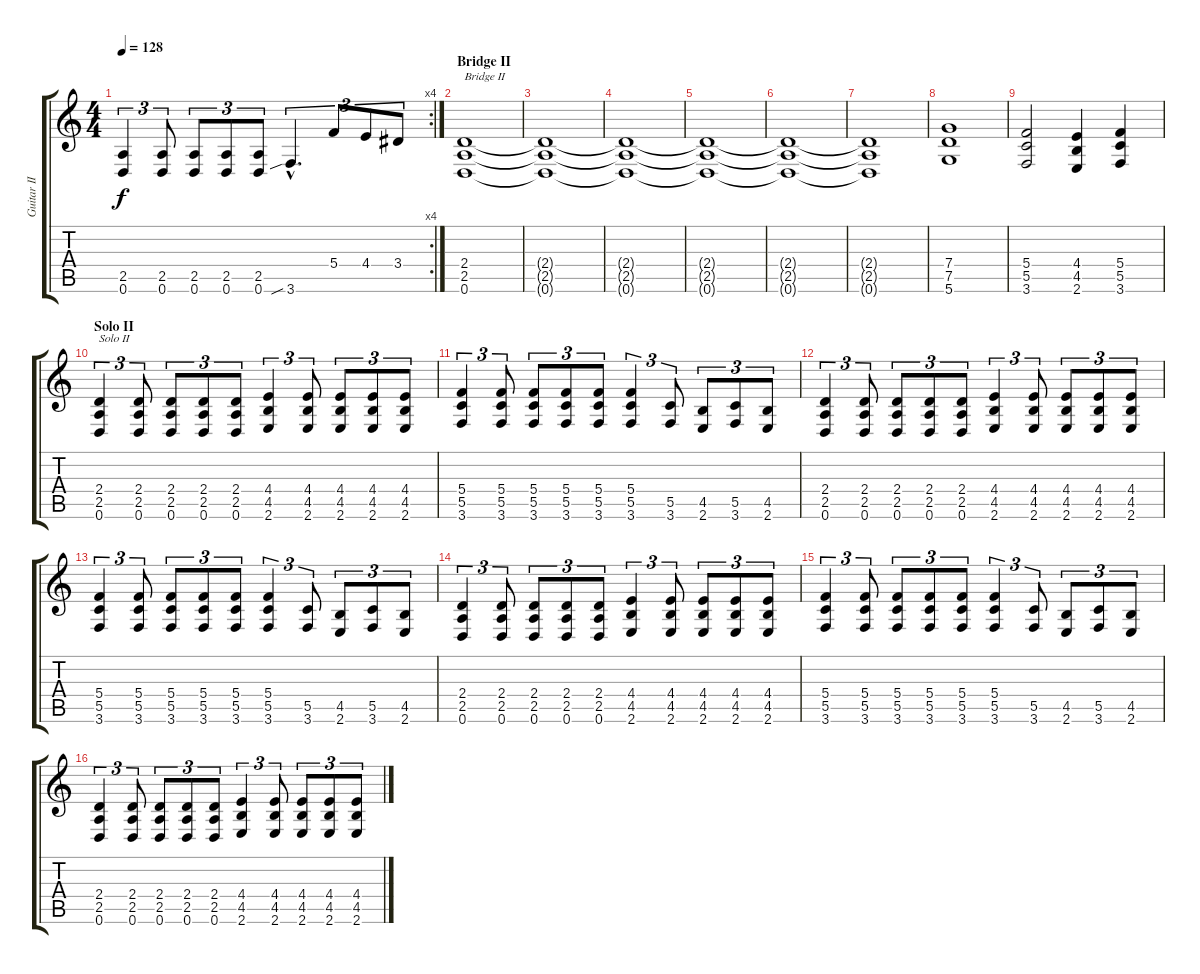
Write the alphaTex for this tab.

\track ("Guitar II [Marco Tervonen]" "Guitar II ") {instrument distortionguitar}
\staff {score tabs}
\tuning (D4 A3 F3 C3 G2 D2) {hide}
\rc 4
\ts (4 4)
\tempo 128
\clef g2
\ks c
(2.5 0.6).4{tu (3 2) dy f} (2.5 0.6).8{tu (3 2)} (2.5 0.6).8{tu (3 2)} (2.5 0.6).8{tu (3 2)} (2.5 0.6).8{tu (3 2)} 3.6{sib hac}.4{d tu (3 2)} 5.4.8{tu (3 2)} 4.4.8{tu (3 2)} 3.4.8{tu (3 2)} |
\section ("" "Bridge II")
(2.4 2.5 0.6).1{txt "Bridge II"} |
(2.4{t} 2.5{t} 0.6{t}).1 |
(2.4{t} 2.5{t} 0.6{t}).1 |
(2.4{t} 2.5{t} 0.6{t}).1 |
(2.4{t} 2.5{t} 0.6{t}).1 |
(2.4{t} 2.5{t} 0.6{t}).1 |
(7.4 7.5 5.6).1 |
(5.4 5.5 3.6).2 (4.4 4.5 2.6).4 (5.4 5.5 3.6).4 |
\section ("" "Solo II")
(2.4 2.5 0.6).4{tu (3 2) txt "Solo II"} (2.4 2.5 0.6).8{tu (3 2)} (2.4 2.5 0.6).8{tu (3 2)} (2.4 2.5 0.6).8{tu (3 2)} (2.4 2.5 0.6).8{tu (3 2)} (4.4 4.5 2.6).4{tu (3 2)} (4.4 4.5 2.6).8{tu (3 2)} (4.4 4.5 2.6).8{tu (3 2)} (4.4 4.5 2.6).8{tu (3 2)} (4.4 4.5 2.6).8{tu (3 2)} |
(5.4 5.5 3.6).4{tu (3 2)} (5.4 5.5 3.6).8{tu (3 2)} (5.4 5.5 3.6).8{tu (3 2)} (5.4 5.5 3.6).8{tu (3 2)} (5.4 5.5 3.6).8{tu (3 2)} (5.4 5.5 3.6).4{tu (3 2)} (5.5 3.6).8{tu (3 2)} (4.5 2.6).8{tu (3 2)} (5.5 3.6).8{tu (3 2)} (4.5 2.6).8{tu (3 2)} |
(2.4 2.5 0.6).4{tu (3 2)} (2.4 2.5 0.6).8{tu (3 2)} (2.4 2.5 0.6).8{tu (3 2)} (2.4 2.5 0.6).8{tu (3 2)} (2.4 2.5 0.6).8{tu (3 2)} (4.4 4.5 2.6).4{tu (3 2)} (4.4 4.5 2.6).8{tu (3 2)} (4.4 4.5 2.6).8{tu (3 2)} (4.4 4.5 2.6).8{tu (3 2)} (4.4 4.5 2.6).8{tu (3 2)} |
(5.4 5.5 3.6).4{tu (3 2)} (5.4 5.5 3.6).8{tu (3 2)} (5.4 5.5 3.6).8{tu (3 2)} (5.4 5.5 3.6).8{tu (3 2)} (5.4 5.5 3.6).8{tu (3 2)} (5.4 5.5 3.6).4{tu (3 2)} (5.5 3.6).8{tu (3 2)} (4.5 2.6).8{tu (3 2)} (5.5 3.6).8{tu (3 2)} (4.5 2.6).8{tu (3 2)} |
(2.4 2.5 0.6).4{tu (3 2)} (2.4 2.5 0.6).8{tu (3 2)} (2.4 2.5 0.6).8{tu (3 2)} (2.4 2.5 0.6).8{tu (3 2)} (2.4 2.5 0.6).8{tu (3 2)} (4.4 4.5 2.6).4{tu (3 2)} (4.4 4.5 2.6).8{tu (3 2)} (4.4 4.5 2.6).8{tu (3 2)} (4.4 4.5 2.6).8{tu (3 2)} (4.4 4.5 2.6).8{tu (3 2)} |
(5.4 5.5 3.6).4{tu (3 2)} (5.4 5.5 3.6).8{tu (3 2)} (5.4 5.5 3.6).8{tu (3 2)} (5.4 5.5 3.6).8{tu (3 2)} (5.4 5.5 3.6).8{tu (3 2)} (5.4 5.5 3.6).4{tu (3 2)} (5.5 3.6).8{tu (3 2)} (4.5 2.6).8{tu (3 2)} (5.5 3.6).8{tu (3 2)} (4.5 2.6).8{tu (3 2)} |
(2.4 2.5 0.6).4{tu (3 2)} (2.4 2.5 0.6).8{tu (3 2)} (2.4 2.5 0.6).8{tu (3 2)} (2.4 2.5 0.6).8{tu (3 2)} (2.4 2.5 0.6).8{tu (3 2)} (4.4 4.5 2.6).4{tu (3 2)} (4.4 4.5 2.6).8{tu (3 2)} (4.4 4.5 2.6).8{tu (3 2)} (4.4 4.5 2.6).8{tu (3 2)} (4.4 4.5 2.6).8{tu (3 2)}
